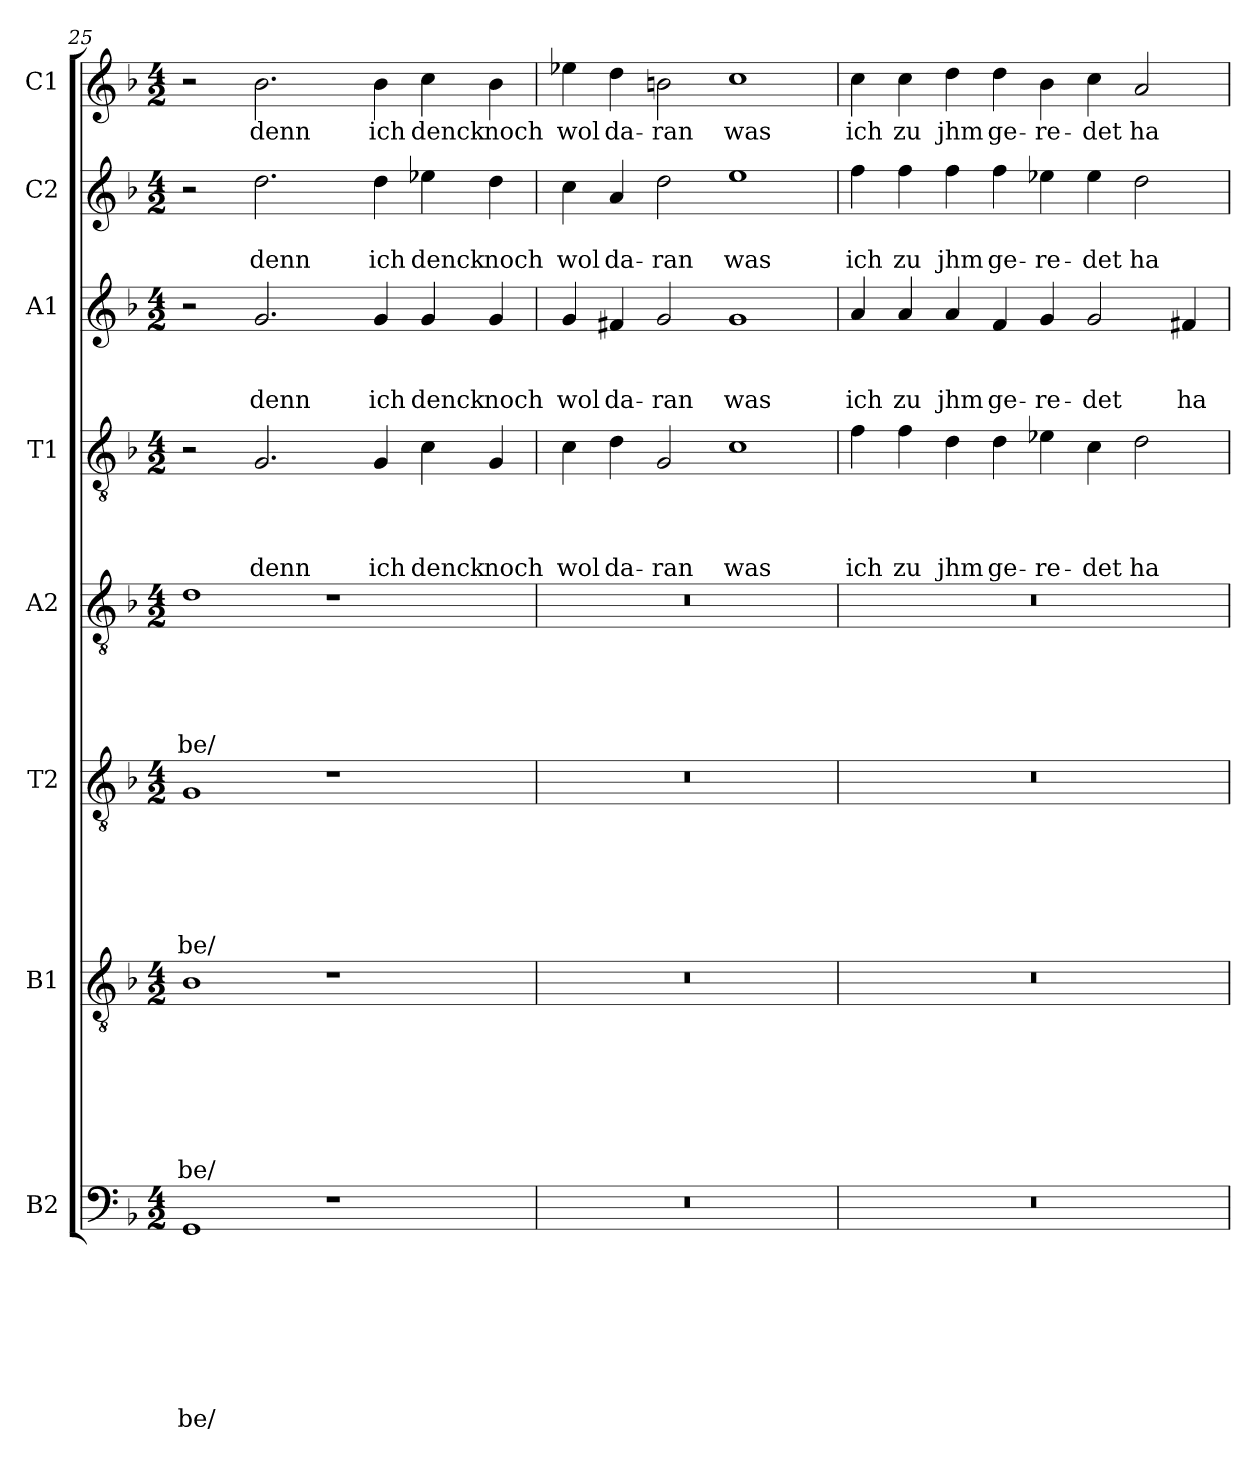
**kern	**text	**text	**text	**text	**text	**text	**text	**text	**kern	**text	**text	**text	**text	**text	**text	**text	**kern	**text	**text	**text	**text	**text	**text	**kern	**text	**text	**text	**text	**text	**kern	**text	**text	**text	**text	**kern	**text	**text	**text	**kern	**text	**text	**kern	**text
*part8	*part8	*part8	*part8	*part8	*part8	*part8	*part8	*part8	*part7	*part7	*part7	*part7	*part7	*part7	*part7	*part7	*part6	*part6	*part6	*part6	*part6	*part6	*part6	*part5	*part5	*part5	*part5	*part5	*part5	*part4	*part4	*part4	*part4	*part4	*part3	*part3	*part3	*part3	*part2	*part2	*part2	*part1	*part1
*staff8	*staff8	*staff8	*staff8	*staff8	*staff8	*staff8	*staff8	*staff8	*staff7	*staff7	*staff7	*staff7	*staff7	*staff7	*staff7	*staff7	*staff6	*staff6	*staff6	*staff6	*staff6	*staff6	*staff6	*staff5	*staff5	*staff5	*staff5	*staff5	*staff5	*staff4	*staff4	*staff4	*staff4	*staff4	*staff3	*staff3	*staff3	*staff3	*staff2	*staff2	*staff2	*staff1	*staff1
*I"B2	*	*	*	*	*	*	*	*	*I"B1	*	*	*	*	*	*	*	*I"T2	*	*	*	*	*	*	*I"A2	*	*	*	*	*	*I"T1	*	*	*	*	*I"A1	*	*	*	*I"C2	*	*	*I"C1	*
!!LO:LB:g=z
*clefF4	*	*	*	*	*	*	*	*	*clefGv2	*	*	*	*	*	*	*	*clefGv2	*	*	*	*	*	*	*clefGv2	*	*	*	*	*	*clefGv2	*	*	*	*	*clefG2	*	*	*	*clefG2	*	*	*clefG2	*
*k[b-]	*	*	*	*	*	*	*	*	*k[b-]	*	*	*	*	*	*	*	*k[b-]	*	*	*	*	*	*	*k[b-]	*	*	*	*	*	*k[b-]	*	*	*	*	*k[b-]	*	*	*	*k[b-]	*	*	*k[b-]	*
*d:	*	*	*	*	*	*	*	*	*d:	*	*	*	*	*	*	*	*d:	*	*	*	*	*	*	*d:	*	*	*	*	*	*d:	*	*	*	*	*d:	*	*	*	*d:	*	*	*d:	*
*M4/2	*	*	*	*	*	*	*	*	*M4/2	*	*	*	*	*	*	*	*M4/2	*	*	*	*	*	*	*M4/2	*	*	*	*	*	*M4/2	*	*	*	*	*M4/2	*	*	*	*M4/2	*	*	*M4/2	*
=25	=25	=25	=25	=25	=25	=25	=25	=25	=25	=25	=25	=25	=25	=25	=25	=25	=25	=25	=25	=25	=25	=25	=25	=25	=25	=25	=25	=25	=25	=25	=25	=25	=25	=25	=25	=25	=25	=25	=25	=25	=25	=25	=25
1GG	.	.	.	.	.	.	.	-be/	1B-	.	.	.	.	.	.	-be/	1G	.	.	.	.	.	-be/	1d	.	.	.	.	-be/	2r	.	.	.	.	2r	.	.	.	2r	.	.	2r	.
.	.	.	.	.	.	.	.	.	.	.	.	.	.	.	.	.	.	.	.	.	.	.	.	.	.	.	.	.	.	2.G/	.	.	.	denn	2.g/	.	.	denn	2.dd\	.	denn	2.b-\	denn
1r	.	.	.	.	.	.	.	.	1r	.	.	.	.	.	.	.	1r	.	.	.	.	.	.	1r	.	.	.	.	.	.	.	.	.	.	.	.	.	.	.	.	.	.	.
.	.	.	.	.	.	.	.	.	.	.	.	.	.	.	.	.	.	.	.	.	.	.	.	.	.	.	.	.	.	4G/	.	.	.	ich	4g/	.	.	ich	4dd\	.	ich	4b-\	ich
.	.	.	.	.	.	.	.	.	.	.	.	.	.	.	.	.	.	.	.	.	.	.	.	.	.	.	.	.	.	4c\	.	.	.	denck	4g/	.	.	denck	4ee-X\	.	denck	4cc\	denck
.	.	.	.	.	.	.	.	.	.	.	.	.	.	.	.	.	.	.	.	.	.	.	.	.	.	.	.	.	.	4G/	.	.	.	noch	4g/	.	.	noch	4dd\	.	noch	4b-\	noch
=26	=26	=26	=26	=26	=26	=26	=26	=26	=26	=26	=26	=26	=26	=26	=26	=26	=26	=26	=26	=26	=26	=26	=26	=26	=26	=26	=26	=26	=26	=26	=26	=26	=26	=26	=26	=26	=26	=26	=26	=26	=26	=26	=26
0r	.	.	.	.	.	.	.	.	0r	.	.	.	.	.	.	.	0r	.	.	.	.	.	.	0r	.	.	.	.	.	4c\	.	.	.	wol	4g/	.	.	wol	4cc\	.	wol	4ee-X\	wol
.	.	.	.	.	.	.	.	.	.	.	.	.	.	.	.	.	.	.	.	.	.	.	.	.	.	.	.	.	.	4d\	.	.	.	da-	4f#X/	.	.	da-	4a/	.	da-	4dd\	da-
.	.	.	.	.	.	.	.	.	.	.	.	.	.	.	.	.	.	.	.	.	.	.	.	.	.	.	.	.	.	2G/	.	.	.	-ran	2g/	.	.	-ran	2dd\	.	-ran	2bn\	-ran
.	.	.	.	.	.	.	.	.	.	.	.	.	.	.	.	.	.	.	.	.	.	.	.	.	.	.	.	.	.	1c	.	.	.	was	1g	.	.	was	1ee	.	was	1cc	was
=27	=27	=27	=27	=27	=27	=27	=27	=27	=27	=27	=27	=27	=27	=27	=27	=27	=27	=27	=27	=27	=27	=27	=27	=27	=27	=27	=27	=27	=27	=27	=27	=27	=27	=27	=27	=27	=27	=27	=27	=27	=27	=27	=27
0r	.	.	.	.	.	.	.	.	0r	.	.	.	.	.	.	.	0r	.	.	.	.	.	.	0r	.	.	.	.	.	4f\	.	.	.	ich	4a/	.	.	ich	4ff\	.	ich	4cc\	ich
.	.	.	.	.	.	.	.	.	.	.	.	.	.	.	.	.	.	.	.	.	.	.	.	.	.	.	.	.	.	4f\	.	.	.	zu	4a/	.	.	zu	4ff\	.	zu	4cc\	zu
.	.	.	.	.	.	.	.	.	.	.	.	.	.	.	.	.	.	.	.	.	.	.	.	.	.	.	.	.	.	4d\	.	.	.	jhm	4a/	.	.	jhm	4ff\	.	jhm	4dd\	jhm
.	.	.	.	.	.	.	.	.	.	.	.	.	.	.	.	.	.	.	.	.	.	.	.	.	.	.	.	.	.	4d\	.	.	.	ge-	4f/	.	.	ge-	4ff\	.	ge-	4dd\	ge-
.	.	.	.	.	.	.	.	.	.	.	.	.	.	.	.	.	.	.	.	.	.	.	.	.	.	.	.	.	.	4e-X\	.	.	.	-re-	4g/	.	.	-re-	4ee-X\	.	-re-	4b-\	-re-
.	.	.	.	.	.	.	.	.	.	.	.	.	.	.	.	.	.	.	.	.	.	.	.	.	.	.	.	.	.	4c\	.	.	.	-det	2g/	.	.	-det	4ee-\	.	-det	4cc\	-det
.	.	.	.	.	.	.	.	.	.	.	.	.	.	.	.	.	.	.	.	.	.	.	.	.	.	.	.	.	.	2d\	.	.	.	ha-	.	.	.	.	2dd\	.	ha-	2a/	ha-
.	.	.	.	.	.	.	.	.	.	.	.	.	.	.	.	.	.	.	.	.	.	.	.	.	.	.	.	.	.	.	.	.	.	.	4f#X/	.	.	ha-	.	.	.	.	.
=	=	=	=	=	=	=	=	=	=	=	=	=	=	=	=	=	=	=	=	=	=	=	=	=	=	=	=	=	=	=	=	=	=	=	=	=	=	=	=	=	=	=	=
*-	*-	*-	*-	*-	*-	*-	*-	*-	*-	*-	*-	*-	*-	*-	*-	*-	*-	*-	*-	*-	*-	*-	*-	*-	*-	*-	*-	*-	*-	*-	*-	*-	*-	*-	*-	*-	*-	*-	*-	*-	*-	*-	*-
